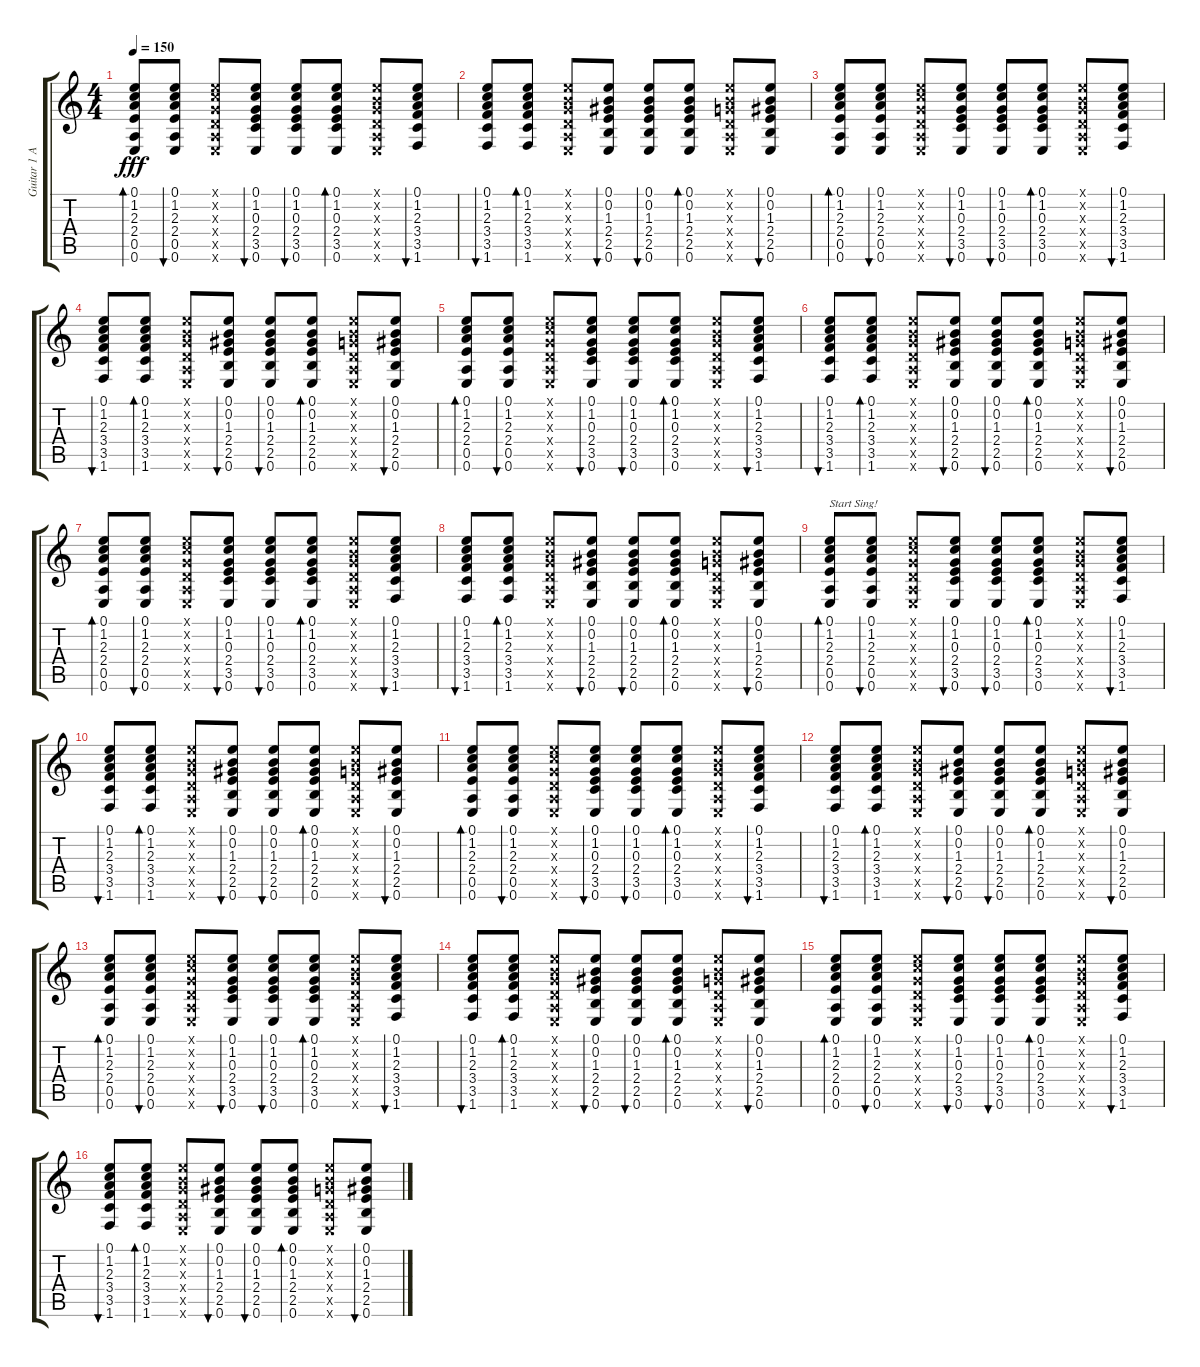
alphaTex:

\track ("Guitar 1 Acostic" "Guitar 1 A") {instrument acousticguitarsteel}
\staff {score tabs}
\tuning (E4 B3 G3 D3 A2 E2) {hide}
\ts (4 4)
\tempo 150
\clef g2
\ks c
(0.1 1.2 2.3 2.4 0.5 0.6).8{bd 60 dy fff instrument acousticguitarsteel} (0.1 1.2 2.3 2.4 0.5 0.6).8{bu 60} (0.1{x} 1.2{x} 0.3{x} 0.4{x} 0.5{x} 0.6{x}).8 (0.1 1.2 0.3 2.4 3.5 0.6).8{bu 60} (0.1 1.2 0.3 2.4 3.5 0.6).8{bu 60} (0.1 1.2 0.3 2.4 3.5 0.6).8{bd 60} (0.1{x} 0.2{x} 0.3{x} 0.4{x} 0.5{x} 0.6{x}).8 (0.1 1.2 2.3 3.4 3.5 1.6).8{bu 60} |
(0.1 1.2 2.3 3.4 3.5 1.6).8{bu 60} (0.1 1.2 2.3 3.4 3.5 1.6).8{bd 60} (0.1{x} 0.2{x} 0.3{x} 0.4{x} 0.5{x} 0.6{x}).8 (0.1 0.2 1.3 2.4 2.5 0.6).8{bu 60} (0.1 0.2 1.3 2.4 2.5 0.6).8{bu 60} (0.1 0.2 1.3 2.4 2.5 0.6).8{bd 60} (0.1{x} 0.2{x} 0.3{x} 0.4{x} 0.5{x} 0.6{x}).8 (0.1 0.2 1.3 2.4 2.5 0.6).8{bu 60} |
(0.1 1.2 2.3 2.4 0.5 0.6).8{bd 60} (0.1 1.2 2.3 2.4 0.5 0.6).8{bu 60} (0.1{x} 1.2{x} 0.3{x} 0.4{x} 0.5{x} 0.6{x}).8 (0.1 1.2 0.3 2.4 3.5 0.6).8{bu 60} (0.1 1.2 0.3 2.4 3.5 0.6).8{bu 60} (0.1 1.2 0.3 2.4 3.5 0.6).8{bd 60} (0.1{x} 0.2{x} 0.3{x} 0.4{x} 0.5{x} 0.6{x}).8 (0.1 1.2 2.3 3.4 3.5 1.6).8{bu 60} |
(0.1 1.2 2.3 3.4 3.5 1.6).8{bu 60} (0.1 1.2 2.3 3.4 3.5 1.6).8{bd 60} (0.1{x} 0.2{x} 0.3{x} 0.4{x} 0.5{x} 0.6{x}).8 (0.1 0.2 1.3 2.4 2.5 0.6).8{bu 60} (0.1 0.2 1.3 2.4 2.5 0.6).8{bu 60} (0.1 0.2 1.3 2.4 2.5 0.6).8{bd 60} (0.1{x} 0.2{x} 0.3{x} 0.4{x} 0.5{x} 0.6{x}).8 (0.1 0.2 1.3 2.4 2.5 0.6).8{bu 60} |
(0.1 1.2 2.3 2.4 0.5 0.6).8{bd 60} (0.1 1.2 2.3 2.4 0.5 0.6).8{bu 60} (0.1{x} 1.2{x} 0.3{x} 0.4{x} 0.5{x} 0.6{x}).8 (0.1 1.2 0.3 2.4 3.5 0.6).8{bu 60} (0.1 1.2 0.3 2.4 3.5 0.6).8{bu 60} (0.1 1.2 0.3 2.4 3.5 0.6).8{bd 60} (0.1{x} 0.2{x} 0.3{x} 0.4{x} 0.5{x} 0.6{x}).8 (0.1 1.2 2.3 3.4 3.5 1.6).8{bu 60} |
(0.1 1.2 2.3 3.4 3.5 1.6).8{bu 60} (0.1 1.2 2.3 3.4 3.5 1.6).8{bd 60} (0.1{x} 0.2{x} 0.3{x} 0.4{x} 0.5{x} 0.6{x}).8 (0.1 0.2 1.3 2.4 2.5 0.6).8{bu 60} (0.1 0.2 1.3 2.4 2.5 0.6).8{bu 60} (0.1 0.2 1.3 2.4 2.5 0.6).8{bd 60} (0.1{x} 0.2{x} 0.3{x} 0.4{x} 0.5{x} 0.6{x}).8 (0.1 0.2 1.3 2.4 2.5 0.6).8{bu 60} |
(0.1 1.2 2.3 2.4 0.5 0.6).8{bd 60} (0.1 1.2 2.3 2.4 0.5 0.6).8{bu 60} (0.1{x} 1.2{x} 0.3{x} 0.4{x} 0.5{x} 0.6{x}).8 (0.1 1.2 0.3 2.4 3.5 0.6).8{bu 60} (0.1 1.2 0.3 2.4 3.5 0.6).8{bu 60} (0.1 1.2 0.3 2.4 3.5 0.6).8{bd 60} (0.1{x} 0.2{x} 0.3{x} 0.4{x} 0.5{x} 0.6{x}).8 (0.1 1.2 2.3 3.4 3.5 1.6).8{bu 60} |
(0.1 1.2 2.3 3.4 3.5 1.6).8{bu 60} (0.1 1.2 2.3 3.4 3.5 1.6).8{bd 60} (0.1{x} 0.2{x} 0.3{x} 0.4{x} 0.5{x} 0.6{x}).8 (0.1 0.2 1.3 2.4 2.5 0.6).8{bu 60} (0.1 0.2 1.3 2.4 2.5 0.6).8{bu 60} (0.1 0.2 1.3 2.4 2.5 0.6).8{bd 60} (0.1{x} 0.2{x} 0.3{x} 0.4{x} 0.5{x} 0.6{x}).8 (0.1 0.2 1.3 2.4 2.5 0.6).8{bu 60} |
(0.1 1.2 2.3 2.4 0.5 0.6).8{bd 60 txt "Start Sing!"} (0.1 1.2 2.3 2.4 0.5 0.6).8{bu 60} (0.1{x} 1.2{x} 0.3{x} 0.4{x} 0.5{x} 0.6{x}).8 (0.1 1.2 0.3 2.4 3.5 0.6).8{bu 60} (0.1 1.2 0.3 2.4 3.5 0.6).8{bu 60} (0.1 1.2 0.3 2.4 3.5 0.6).8{bd 60} (0.1{x} 0.2{x} 0.3{x} 0.4{x} 0.5{x} 0.6{x}).8 (0.1 1.2 2.3 3.4 3.5 1.6).8{bu 60} |
(0.1 1.2 2.3 3.4 3.5 1.6).8{bu 60} (0.1 1.2 2.3 3.4 3.5 1.6).8{bd 60} (0.1{x} 0.2{x} 0.3{x} 0.4{x} 0.5{x} 0.6{x}).8 (0.1 0.2 1.3 2.4 2.5 0.6).8{bu 60} (0.1 0.2 1.3 2.4 2.5 0.6).8{bu 60} (0.1 0.2 1.3 2.4 2.5 0.6).8{bd 60} (0.1{x} 0.2{x} 0.3{x} 0.4{x} 0.5{x} 0.6{x}).8 (0.1 0.2 1.3 2.4 2.5 0.6).8{bu 60} |
(0.1 1.2 2.3 2.4 0.5 0.6).8{bd 60} (0.1 1.2 2.3 2.4 0.5 0.6).8{bu 60} (0.1{x} 1.2{x} 0.3{x} 0.4{x} 0.5{x} 0.6{x}).8 (0.1 1.2 0.3 2.4 3.5 0.6).8{bu 60} (0.1 1.2 0.3 2.4 3.5 0.6).8{bu 60} (0.1 1.2 0.3 2.4 3.5 0.6).8{bd 60} (0.1{x} 0.2{x} 0.3{x} 0.4{x} 0.5{x} 0.6{x}).8 (0.1 1.2 2.3 3.4 3.5 1.6).8{bu 60} |
(0.1 1.2 2.3 3.4 3.5 1.6).8{bu 60} (0.1 1.2 2.3 3.4 3.5 1.6).8{bd 60} (0.1{x} 0.2{x} 0.3{x} 0.4{x} 0.5{x} 0.6{x}).8 (0.1 0.2 1.3 2.4 2.5 0.6).8{bu 60} (0.1 0.2 1.3 2.4 2.5 0.6).8{bu 60} (0.1 0.2 1.3 2.4 2.5 0.6).8{bd 60} (0.1{x} 0.2{x} 0.3{x} 0.4{x} 0.5{x} 0.6{x}).8 (0.1 0.2 1.3 2.4 2.5 0.6).8{bu 60} |
(0.1 1.2 2.3 2.4 0.5 0.6).8{bd 60} (0.1 1.2 2.3 2.4 0.5 0.6).8{bu 60} (0.1{x} 1.2{x} 0.3{x} 0.4{x} 0.5{x} 0.6{x}).8 (0.1 1.2 0.3 2.4 3.5 0.6).8{bu 60} (0.1 1.2 0.3 2.4 3.5 0.6).8{bu 60} (0.1 1.2 0.3 2.4 3.5 0.6).8{bd 60} (0.1{x} 0.2{x} 0.3{x} 0.4{x} 0.5{x} 0.6{x}).8 (0.1 1.2 2.3 3.4 3.5 1.6).8{bu 60} |
(0.1 1.2 2.3 3.4 3.5 1.6).8{bu 60} (0.1 1.2 2.3 3.4 3.5 1.6).8{bd 60} (0.1{x} 0.2{x} 0.3{x} 0.4{x} 0.5{x} 0.6{x}).8 (0.1 0.2 1.3 2.4 2.5 0.6).8{bu 60} (0.1 0.2 1.3 2.4 2.5 0.6).8{bu 60} (0.1 0.2 1.3 2.4 2.5 0.6).8{bd 60} (0.1{x} 0.2{x} 0.3{x} 0.4{x} 0.5{x} 0.6{x}).8 (0.1 0.2 1.3 2.4 2.5 0.6).8{bu 60} |
(0.1 1.2 2.3 2.4 0.5 0.6).8{bd 60} (0.1 1.2 2.3 2.4 0.5 0.6).8{bu 60} (0.1{x} 1.2{x} 0.3{x} 0.4{x} 0.5{x} 0.6{x}).8 (0.1 1.2 0.3 2.4 3.5 0.6).8{bu 60} (0.1 1.2 0.3 2.4 3.5 0.6).8{bu 60} (0.1 1.2 0.3 2.4 3.5 0.6).8{bd 60} (0.1{x} 0.2{x} 0.3{x} 0.4{x} 0.5{x} 0.6{x}).8 (0.1 1.2 2.3 3.4 3.5 1.6).8{bu 60} |
(0.1 1.2 2.3 3.4 3.5 1.6).8{bu 60} (0.1 1.2 2.3 3.4 3.5 1.6).8{bd 60} (0.1{x} 0.2{x} 0.3{x} 0.4{x} 0.5{x} 0.6{x}).8 (0.1 0.2 1.3 2.4 2.5 0.6).8{bu 60} (0.1 0.2 1.3 2.4 2.5 0.6).8{bu 60} (0.1 0.2 1.3 2.4 2.5 0.6).8{bd 60} (0.1{x} 0.2{x} 0.3{x} 0.4{x} 0.5{x} 0.6{x}).8 (0.1 0.2 1.3 2.4 2.5 0.6).8{bu 60}
